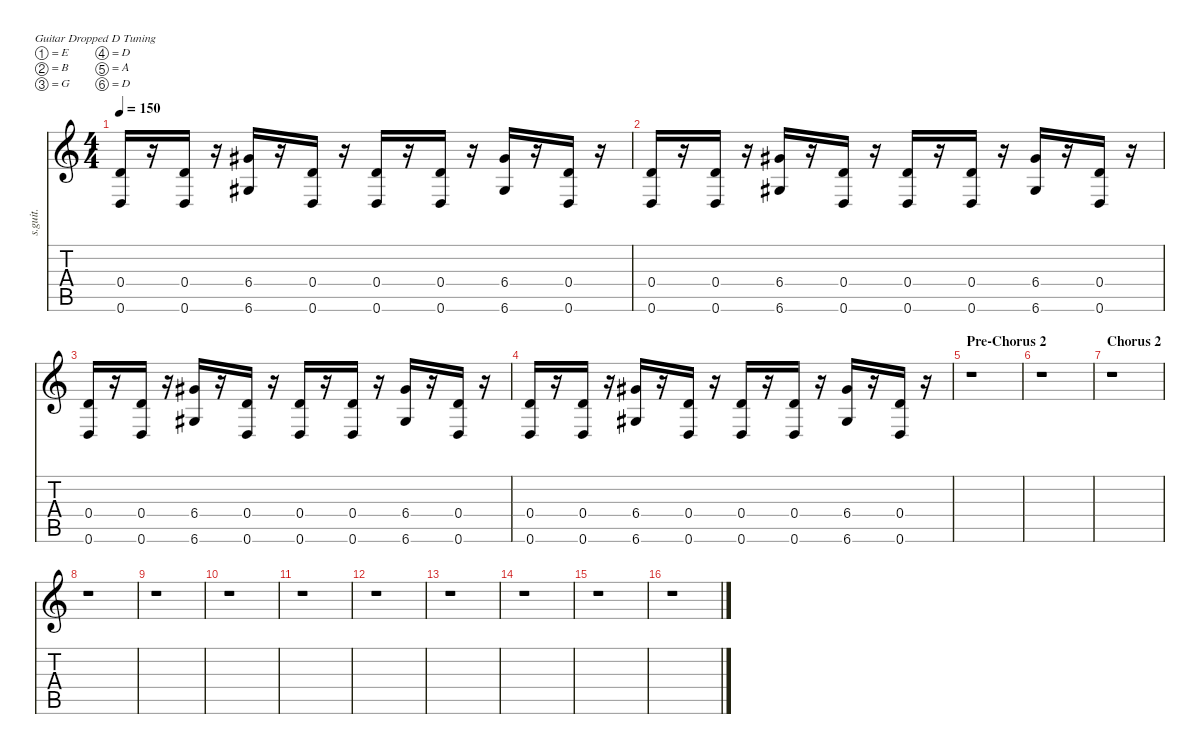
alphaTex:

\defaultSystemsLayout 4
\hideDynamics
\bracketExtendMode nobrackets
\track ("Synth Lead" "s.guit.") {instrument lead2sawtooth}
\staff {score tabs}
\tuning (E4 B3 G3 D3 A2 D2)
\displaytranspose 12
\ts (4 4)
\tempo 150
\clef g2
\ks c
(0.4 0.6).16{lyrics (0 "") lyrics (1 "") lyrics (2 "") lyrics (3 "") lyrics (4 "") dy f} r.16 (0.4 0.6).16{lyrics (0 "") lyrics (1 "") lyrics (2 "") lyrics (3 "") lyrics (4 "")} r.16 (6.4{acc #} 6.6{acc #}).16{lyrics (0 "") lyrics (1 "") lyrics (2 "") lyrics (3 "") lyrics (4 "")} r.16 (0.4 0.6).16{lyrics (0 "") lyrics (1 "") lyrics (2 "") lyrics (3 "") lyrics (4 "")} r.16 (0.4 0.6).16{lyrics (0 "") lyrics (1 "") lyrics (2 "") lyrics (3 "") lyrics (4 "")} r.16 (0.4 0.6).16{lyrics (0 "") lyrics (1 "") lyrics (2 "") lyrics (3 "") lyrics (4 "")} r.16 (6.4{acc #} 6.6{acc #}).16{lyrics (0 "") lyrics (1 "") lyrics (2 "") lyrics (3 "") lyrics (4 "")} r.16 (0.4 0.6).16{lyrics (0 "") lyrics (1 "") lyrics (2 "") lyrics (3 "") lyrics (4 "")} r.16 |
(0.4 0.6).16{lyrics (0 "") lyrics (1 "") lyrics (2 "") lyrics (3 "") lyrics (4 "")} r.16 (0.4 0.6).16{lyrics (0 "") lyrics (1 "") lyrics (2 "") lyrics (3 "") lyrics (4 "")} r.16 (6.4{acc #} 6.6{acc #}).16{lyrics (0 "") lyrics (1 "") lyrics (2 "") lyrics (3 "") lyrics (4 "")} r.16 (0.4 0.6).16{lyrics (0 "") lyrics (1 "") lyrics (2 "") lyrics (3 "") lyrics (4 "")} r.16 (0.4 0.6).16{lyrics (0 "") lyrics (1 "") lyrics (2 "") lyrics (3 "") lyrics (4 "")} r.16 (0.4 0.6).16{lyrics (0 "") lyrics (1 "") lyrics (2 "") lyrics (3 "") lyrics (4 "")} r.16 (6.4{acc #} 6.6{acc #}).16{lyrics (0 "") lyrics (1 "") lyrics (2 "") lyrics (3 "") lyrics (4 "")} r.16 (0.4 0.6).16{lyrics (0 "") lyrics (1 "") lyrics (2 "") lyrics (3 "") lyrics (4 "")} r.16 |
(0.4 0.6).16{lyrics (0 "") lyrics (1 "") lyrics (2 "") lyrics (3 "") lyrics (4 "")} r.16 (0.4 0.6).16{lyrics (0 "") lyrics (1 "") lyrics (2 "") lyrics (3 "") lyrics (4 "")} r.16 (6.4{acc #} 6.6{acc #}).16{lyrics (0 "") lyrics (1 "") lyrics (2 "") lyrics (3 "") lyrics (4 "")} r.16 (0.4 0.6).16{lyrics (0 "") lyrics (1 "") lyrics (2 "") lyrics (3 "") lyrics (4 "")} r.16 (0.4 0.6).16{lyrics (0 "") lyrics (1 "") lyrics (2 "") lyrics (3 "") lyrics (4 "")} r.16 (0.4 0.6).16{lyrics (0 "") lyrics (1 "") lyrics (2 "") lyrics (3 "") lyrics (4 "")} r.16 (6.4{acc #} 6.6{acc #}).16{lyrics (0 "") lyrics (1 "") lyrics (2 "") lyrics (3 "") lyrics (4 "")} r.16 (0.4 0.6).16{lyrics (0 "") lyrics (1 "") lyrics (2 "") lyrics (3 "") lyrics (4 "")} r.16 |
(0.4 0.6).16{lyrics (0 "") lyrics (1 "") lyrics (2 "") lyrics (3 "") lyrics (4 "")} r.16 (0.4 0.6).16{lyrics (0 "") lyrics (1 "") lyrics (2 "") lyrics (3 "") lyrics (4 "")} r.16 (6.4{acc #} 6.6{acc #}).16{lyrics (0 "") lyrics (1 "") lyrics (2 "") lyrics (3 "") lyrics (4 "")} r.16 (0.4 0.6).16{lyrics (0 "") lyrics (1 "") lyrics (2 "") lyrics (3 "") lyrics (4 "")} r.16 (0.4 0.6).16{lyrics (0 "") lyrics (1 "") lyrics (2 "") lyrics (3 "") lyrics (4 "")} r.16 (0.4 0.6).16{lyrics (0 "") lyrics (1 "") lyrics (2 "") lyrics (3 "") lyrics (4 "")} r.16 (6.4{acc #} 6.6{acc #}).16{lyrics (0 "") lyrics (1 "") lyrics (2 "") lyrics (3 "") lyrics (4 "")} r.16 (0.4 0.6).16{lyrics (0 "") lyrics (1 "") lyrics (2 "") lyrics (3 "") lyrics (4 "")} r.16 |
\section ("" "Pre-Chorus 2")
r.1 |
r.1 |
\section ("" "Chorus 2")
r.1 |
r.1 |
r.1 |
r.1 |
r.1 |
r.1 |
r.1 |
r.1 |
r.1 |
r.1
